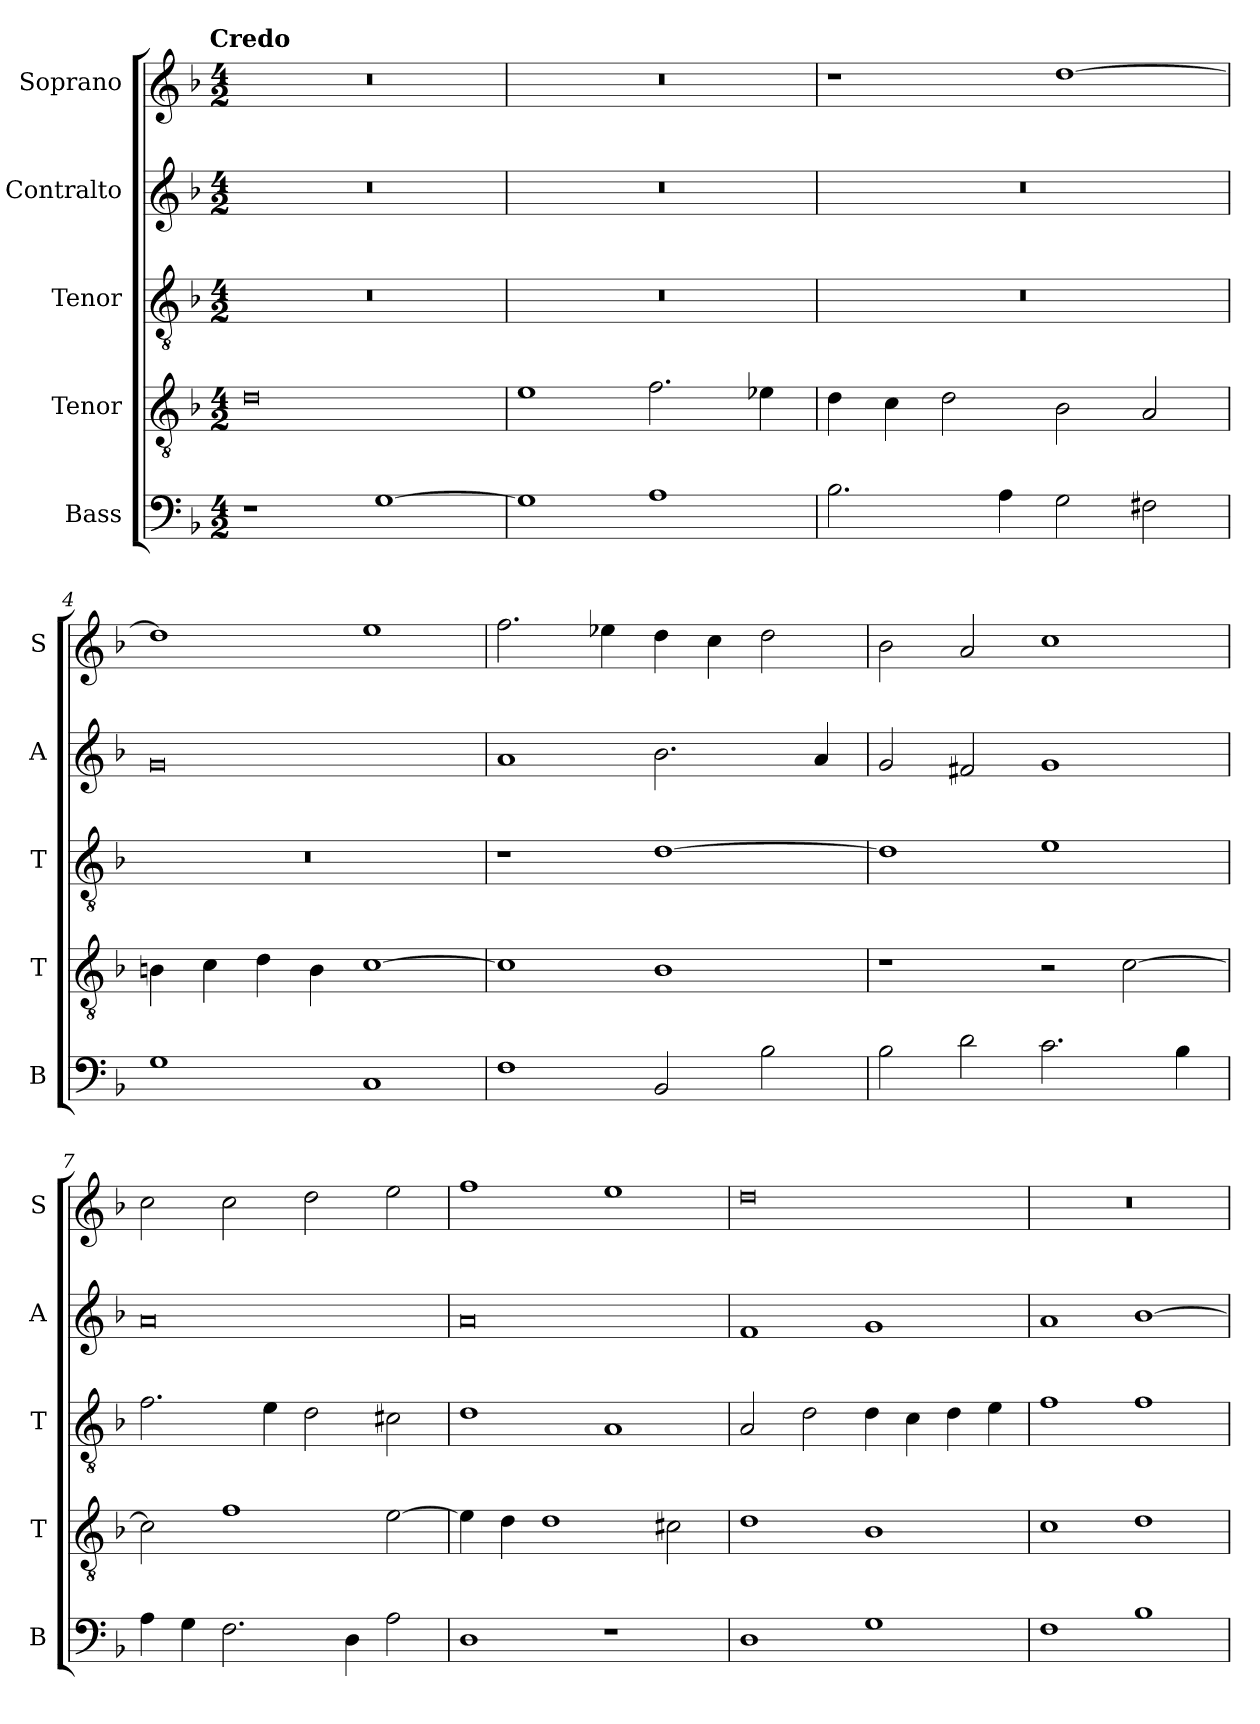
**kern	**kern	**kern	**kern	**kern
*part5	*part4	*part3	*part2	*part1
*staff5	*staff4	*staff3	*staff2	*staff1
*I"Bass	*I"Tenor	*I"Tenor	*I"Contralto	*I"Soprano
*I'B	*I'T	*I'T	*I'A	*I'S
*clefF4	*clefGv2	*clefGv2	*clefG2	*clefG2
*k[b-]	*k[b-]	*k[b-]	*k[b-]	*k[b-]
*G:dor	*G:dor	*G:dor	*G:dor	*G:dor
!!LO:TX:omd:t=Credo
*M4/2	*M4/2	*M4/2	*M4/2	*M4/2
=1	=1	=1	=1	=1
1r	0d	0r	0r	0r
[1G	.	.	.	.
=2	=2	=2	=2	=2
1G]	1e	0r	0r	0r
1A	2.f	.	.	.
.	4e-X	.	.	.
=3	=3	=3	=3	=3
2.B-	4d	0r	0r	1r
.	4c	.	.	.
.	2d	.	.	.
4A	.	.	.	.
2G	2B-	.	.	[1dd
2F#X	2A	.	.	.
=4	=4	=4	=4	=4
1G	4Bn	0r	0g	1dd]
.	4c	.	.	.
.	4d	.	.	.
.	4B	.	.	.
1C	[1c	.	.	1ee
=5	=5	=5	=5	=5
1F	1c]	1r	1a	2.ff
.	.	.	.	4ee-X
2BB-	1B-	[1d	2.b-	4dd
.	.	.	.	4cc
2B-	.	.	.	2dd
.	.	.	4a	.
=6	=6	=6	=6	=6
2B-	1r	1d]	2g	2b-
2d	.	.	2f#X	2a
2.c	2r	1e	1g	1cc
.	[2c	.	.	.
4B-	.	.	.	.
=7	=7	=7	=7	=7
4A	2c]	2.f	0a	2cc
4G	.	.	.	.
2.F	1f	.	.	2cc
.	.	4e	.	.
.	.	2d	.	2dd
4D	.	.	.	.
2A	[2e	2c#X	.	2ee
=8	=8	=8	=8	=8
1D	4e]	1d	0a	1ff
.	4d	.	.	.
.	1d	.	.	.
1r	.	1A	.	1ee
.	2c#X	.	.	.
=9	=9	=9	=9	=9
1D	1d	2A	1f	0dd
.	.	2d	.	.
1G	1B-	4d	1g	.
.	.	4c	.	.
.	.	4d	.	.
.	.	4e	.	.
=10	=10	=10	=10	=10
1F	1c	1f	1a	0r
1B-	1d	1f	[1b-	.
=	=	=	=	=
*-	*-	*-	*-	*-
